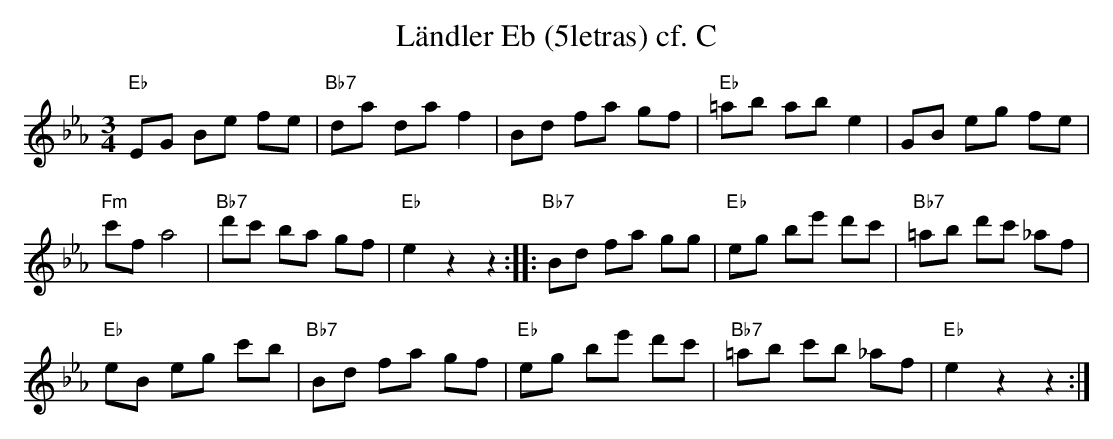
X:1
T:L\"andler Eb (5letras) cf. C
M:3/4
L:1/8
K:Ebmaj%%MIDI gchordon
"Eb"EG Be fe | "Bb7"da daf2 | Bd fa gf | "Eb"=ab abe2 | GB eg fe |
"Fm"c'fa4 | "Bb7"d'c' ba gf | "Eb"e2z2z2 :: "Bb7"Bd fa gg | "Eb"eg be' d'c' | "Bb7"=ab d'c' _af |
"Eb"eB eg c'b | "Bb7"Bd fa gf | "Eb"eg be' d'c' | "Bb7"=ab c'b _af | "Eb"e2z2z2 :|
